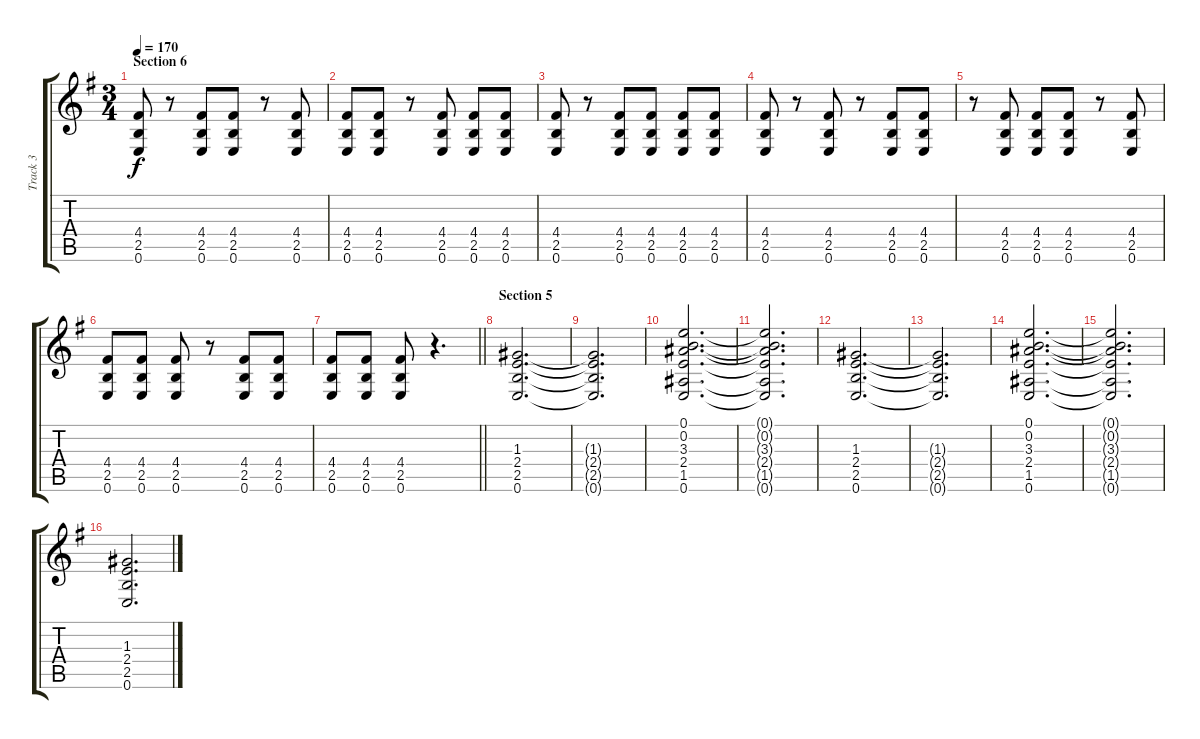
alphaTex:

\track ("Track 3" "Track 3") {instrument distortionguitar}
\staff {score tabs}
\tuning (E4 B3 G3 D3 A2 E2) {hide}
\ts (3 4)
\section ("" "Section 6")
\tempo 170
\clef g2
\ks g
(4.4 2.5 0.6).8{dy f} r.8 (4.4 2.5 0.6).8 (4.4 2.5 0.6).8 r.8 (4.4 2.5 0.6).8 |
(4.4 2.5 0.6).8 (4.4 2.5 0.6).8 r.8 (4.4 2.5 0.6).8 (4.4 2.5 0.6).8 (4.4 2.5 0.6).8 |
(4.4 2.5 0.6).8 r.8 (4.4 2.5 0.6).8 (4.4 2.5 0.6).8 (4.4 2.5 0.6).8 (4.4 2.5 0.6).8 |
(4.4 2.5 0.6).8 r.8 (4.4 2.5 0.6).8 r.8 (4.4 2.5 0.6).8 (4.4 2.5 0.6).8 |
r.8 (4.4 2.5 0.6).8 (4.4 2.5 0.6).8 (4.4 2.5 0.6).8 r.8 (4.4 2.5 0.6).8 |
(4.4 2.5 0.6).8 (4.4 2.5 0.6).8 (4.4 2.5 0.6).8 r.8 (4.4 2.5 0.6).8 (4.4 2.5 0.6).8 |
\barLineRight lightlight
(4.4 2.5 0.6).8 (4.4 2.5 0.6).8 (4.4 2.5 0.6).8 r.4{d} |
\section ("" "Section 5")
(1.3 2.4 2.5 0.6).2{d} |
(1.3{t} 2.4{t} 2.5{t} 0.6{t}).2{d} |
(0.1 0.2 3.3 2.4 1.5 0.6).2{d} |
(0.1{t} 0.2{t} 3.3{t} 2.4{t} 1.5{t} 0.6{t}).2{d} |
(1.3 2.4 2.5 0.6).2{d} |
(1.3{t} 2.4{t} 2.5{t} 0.6{t}).2{d} |
(0.1 0.2 3.3 2.4 1.5 0.6).2{d volume 12} |
(0.1{t} 0.2{t} 3.3{t} 2.4{t} 1.5{t} 0.6{t}).2{d} |
(1.3 2.4 2.5 0.6).2{d}
